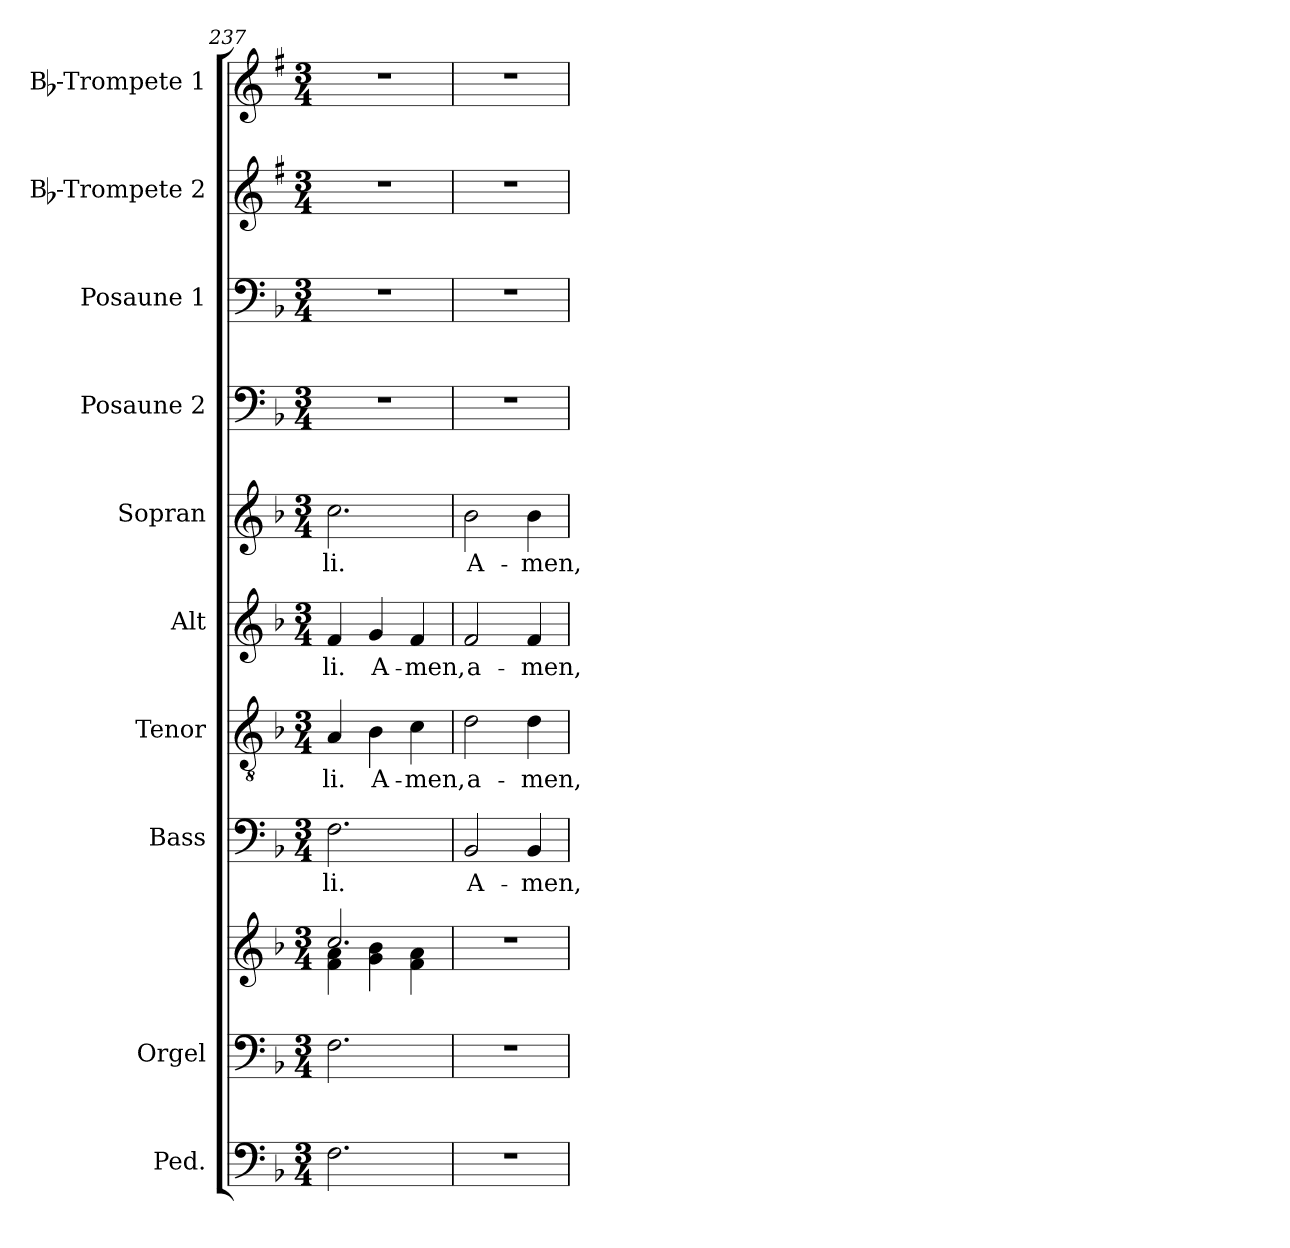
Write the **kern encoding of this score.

**kern	**kern	**kern	**kern	**text	**kern	**text	**kern	**text	**kern	**text	**kern	**kern	**kern	**kern
*part10	*part9	*part9	*part8	*part8	*part7	*part7	*part6	*part6	*part5	*part5	*part4	*part3	*part2	*part1
*staff11	*staff10	*staff9	*staff8	*staff8	*staff7	*staff7	*staff6	*staff6	*staff5	*staff5	*staff4	*staff3	*staff2	*staff1
*I"Ped.	*I"Orgel	*	*I"Bass	*	*I"Tenor	*	*I"Alt	*	*I"Sopran	*	*I"Posaune 2	*I"Posaune 1	*I"Bb-Trompete 2	*I"Bb-Trompete 1
*	*I'Org.	*	*I'B.	*	*I'T.	*	*I'A.	*	*I'S.	*	*I'Pos. 2	*I'Pos. 1	*I'Bb Trp. 2	*I'Bb Trp. 1
*clefF4	*clefF4	*clefG2	*clefF4	*	*clefGv2	*	*clefG2	*	*clefG2	*	*clefF4	*clefF4	*clefG2	*clefG2
*ITrd7c12	*	*	*	*	*	*	*	*	*	*	*	*	*ITrd1c2	*ITrd1c2
*k[b-]	*k[b-]	*k[b-]	*k[b-]	*	*k[b-]	*	*k[b-]	*	*k[b-]	*	*k[b-]	*k[b-]	*k[b-]	*k[b-]
*F:	*F:	*F:	*F:	*	*F:	*	*F:	*	*F:	*	*F:	*F:	*F:	*F:
*M3/4	*M3/4	*M3/4	*M3/4	*	*M3/4	*	*M3/4	*	*M3/4	*	*M3/4	*M3/4	*M3/4	*M3/4
=237	=237	=237	=237	=237	=237	=237	=237	=237	=237	=237	=237	=237	=237	=237
*	*	*^	*	*	*	*	*	*	*	*	*	*	*	*
!	!	!	!	!	!LO:LY:b	!	!LO:LY:b	!	!LO:LY:b	!	!LO:LY:b	!	!	!	!
2.FF\	2.F\	2.cc/	4f\ 4a\	2.F\	-li.	4A/	-li.	4f/	-li.	2.cc\	-li.	2.r	2.r	2.r	2.r
!	!	!	!	!	!	!	!LO:LY:b	!	!LO:LY:b	!	!	!	!	!	!
.	.	.	4g\ 4b-\	.	.	4B-\	A-	4g/	A-	.	.	.	.	.	.
!	!	!	!	!	!	!	!LO:LY:b	!	!LO:LY:b	!	!	!	!	!	!
.	.	.	4f\ 4a\	.	.	4c\	-men,	4f/	-men,	.	.	.	.	.	.
=238	=238	=238	=238	=238	=238	=238	=238	=238	=238	=238	=238	=238	=238	=238	=238
!	!	!	!	!	!LO:LY:b	!	!LO:LY:b	!	!LO:LY:b	!	!LO:LY:b	!	!	!	!
*	*	*v	*v	*	*	*	*	*	*	*	*	*	*	*	*
2.r	2.r	2.r	2BB-/	A-	2d\	a-	2f/	a-	2b-\	A-	2.r	2.r	2.r	2.r
!	!	!	!	!LO:LY:b	!	!LO:LY:b	!	!LO:LY:b	!	!LO:LY:b	!	!	!	!
.	.	.	4BB-/	-men,	4d\	-men,	4f/	-men,	4b-\	-men,	.	.	.	.
=	=	=	=	=	=	=	=	=	=	=	=	=	=	=
*-	*-	*-	*-	*-	*-	*-	*-	*-	*-	*-	*-	*-	*-	*-
